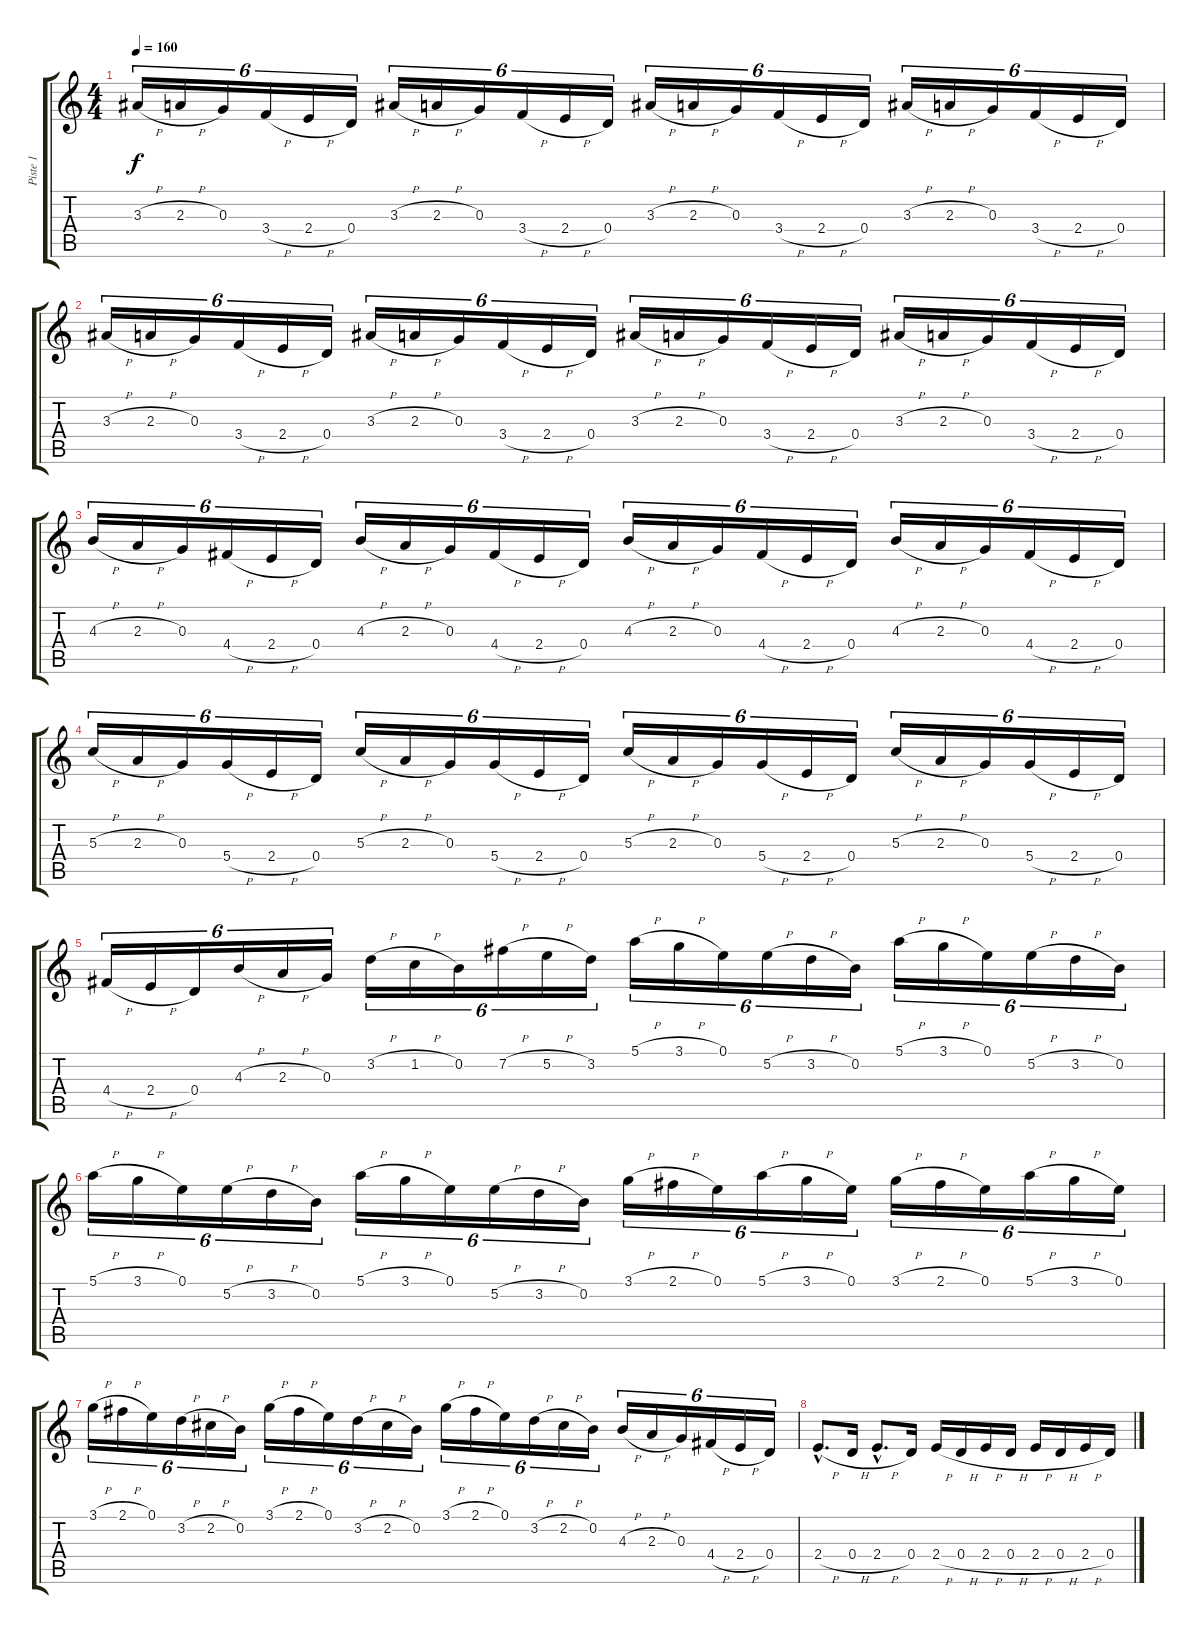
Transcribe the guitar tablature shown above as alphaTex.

\track ("Piste 1" "Piste 1") {instrument distortionguitar}
\staff {score tabs}
\tuning (E4 B3 G3 D3 A2 E2) {hide}
\ts (4 4)
\tempo 160
\clef g2
\ks c
3.3{h}.16{tu (6 4) dy f} 2.3{h}.16{tu (6 4)} 0.3.16{tu (6 4)} 3.4{h}.16{tu (6 4)} 2.4{h}.16{tu (6 4)} 0.4.16{tu (6 4)} 3.3{h}.16{tu (6 4)} 2.3{h}.16{tu (6 4)} 0.3.16{tu (6 4)} 3.4{h}.16{tu (6 4)} 2.4{h}.16{tu (6 4)} 0.4.16{tu (6 4)} 3.3{h}.16{tu (6 4)} 2.3{h}.16{tu (6 4)} 0.3.16{tu (6 4)} 3.4{h}.16{tu (6 4)} 2.4{h}.16{tu (6 4)} 0.4.16{tu (6 4)} 3.3{h}.16{tu (6 4)} 2.3{h}.16{tu (6 4)} 0.3.16{tu (6 4)} 3.4{h}.16{tu (6 4)} 2.4{h}.16{tu (6 4)} 0.4.16{tu (6 4)} |
3.3{h}.16{tu (6 4)} 2.3{h}.16{tu (6 4)} 0.3.16{tu (6 4)} 3.4{h}.16{tu (6 4)} 2.4{h}.16{tu (6 4)} 0.4.16{tu (6 4)} 3.3{h}.16{tu (6 4)} 2.3{h}.16{tu (6 4)} 0.3.16{tu (6 4)} 3.4{h}.16{tu (6 4)} 2.4{h}.16{tu (6 4)} 0.4.16{tu (6 4)} 3.3{h}.16{tu (6 4)} 2.3{h}.16{tu (6 4)} 0.3.16{tu (6 4)} 3.4{h}.16{tu (6 4)} 2.4{h}.16{tu (6 4)} 0.4.16{tu (6 4)} 3.3{h}.16{tu (6 4)} 2.3{h}.16{tu (6 4)} 0.3.16{tu (6 4)} 3.4{h}.16{tu (6 4)} 2.4{h}.16{tu (6 4)} 0.4.16{tu (6 4)} |
4.3{h}.16{tu (6 4)} 2.3{h}.16{tu (6 4)} 0.3.16{tu (6 4)} 4.4{h}.16{tu (6 4)} 2.4{h}.16{tu (6 4)} 0.4.16{tu (6 4)} 4.3{h}.16{tu (6 4)} 2.3{h}.16{tu (6 4)} 0.3.16{tu (6 4)} 4.4{h}.16{tu (6 4)} 2.4{h}.16{tu (6 4)} 0.4.16{tu (6 4)} 4.3{h}.16{tu (6 4)} 2.3{h}.16{tu (6 4)} 0.3.16{tu (6 4)} 4.4{h}.16{tu (6 4)} 2.4{h}.16{tu (6 4)} 0.4.16{tu (6 4)} 4.3{h}.16{tu (6 4)} 2.3{h}.16{tu (6 4)} 0.3.16{tu (6 4)} 4.4{h}.16{tu (6 4)} 2.4{h}.16{tu (6 4)} 0.4.16{tu (6 4)} |
5.3{h}.16{tu (6 4)} 2.3{h}.16{tu (6 4)} 0.3.16{tu (6 4)} 5.4{h}.16{tu (6 4)} 2.4{h}.16{tu (6 4)} 0.4.16{tu (6 4)} 5.3{h}.16{tu (6 4)} 2.3{h}.16{tu (6 4)} 0.3.16{tu (6 4)} 5.4{h}.16{tu (6 4)} 2.4{h}.16{tu (6 4)} 0.4.16{tu (6 4)} 5.3{h}.16{tu (6 4)} 2.3{h}.16{tu (6 4)} 0.3.16{tu (6 4)} 5.4{h}.16{tu (6 4)} 2.4{h}.16{tu (6 4)} 0.4.16{tu (6 4)} 5.3{h}.16{tu (6 4)} 2.3{h}.16{tu (6 4)} 0.3.16{tu (6 4)} 5.4{h}.16{tu (6 4)} 2.4{h}.16{tu (6 4)} 0.4.16{tu (6 4)} |
4.4{h}.16{tu (6 4)} 2.4{h}.16{tu (6 4)} 0.4.16{tu (6 4)} 4.3{h}.16{tu (6 4)} 2.3{h}.16{tu (6 4)} 0.3.16{tu (6 4)} 3.2{h}.16{tu (6 4)} 1.2{h}.16{tu (6 4)} 0.2.16{tu (6 4)} 7.2{h}.16{tu (6 4)} 5.2{h}.16{tu (6 4)} 3.2.16{tu (6 4)} 5.1{h}.16{tu (6 4)} 3.1{h}.16{tu (6 4)} 0.1.16{tu (6 4)} 5.2{h}.16{tu (6 4)} 3.2{h}.16{tu (6 4)} 0.2.16{tu (6 4)} 5.1{h}.16{tu (6 4)} 3.1{h}.16{tu (6 4)} 0.1.16{tu (6 4)} 5.2{h}.16{tu (6 4)} 3.2{h}.16{tu (6 4)} 0.2.16{tu (6 4)} |
5.1{h}.16{tu (6 4)} 3.1{h}.16{tu (6 4)} 0.1.16{tu (6 4)} 5.2{h}.16{tu (6 4)} 3.2{h}.16{tu (6 4)} 0.2.16{tu (6 4)} 5.1{h}.16{tu (6 4)} 3.1{h}.16{tu (6 4)} 0.1.16{tu (6 4)} 5.2{h}.16{tu (6 4)} 3.2{h}.16{tu (6 4)} 0.2.16{tu (6 4)} 3.1{h}.16{tu (6 4)} 2.1{h}.16{tu (6 4)} 0.1.16{tu (6 4)} 5.1{h}.16{tu (6 4)} 3.1{h}.16{tu (6 4)} 0.1.16{tu (6 4)} 3.1{h}.16{tu (6 4)} 2.1{h}.16{tu (6 4)} 0.1.16{tu (6 4)} 5.1{h}.16{tu (6 4)} 3.1{h}.16{tu (6 4)} 0.1.16{tu (6 4)} |
3.1{h}.16{tu (6 4)} 2.1{h}.16{tu (6 4)} 0.1.16{tu (6 4)} 3.2{h}.16{tu (6 4)} 2.2{h}.16{tu (6 4)} 0.2.16{tu (6 4)} 3.1{h}.16{tu (6 4)} 2.1{h}.16{tu (6 4)} 0.1.16{tu (6 4)} 3.2{h}.16{tu (6 4)} 2.2{h}.16{tu (6 4)} 0.2.16{tu (6 4)} 3.1{h}.16{tu (6 4)} 2.1{h}.16{tu (6 4)} 0.1.16{tu (6 4)} 3.2{h}.16{tu (6 4)} 2.2{h}.16{tu (6 4)} 0.2.16{tu (6 4)} 4.3{h}.16{tu (6 4)} 2.3{h}.16{tu (6 4)} 0.3.16{tu (6 4)} 4.4{h}.16{tu (6 4)} 2.4{h}.16{tu (6 4)} 0.4.16{tu (6 4)} |
2.4{h hac}.8{d} 0.4{h}.16 2.4{h hac}.8{d} 0.4.16 2.4{h}.16 0.4{h}.16 2.4{h}.16 0.4{h}.16 2.4{h}.16 0.4{h}.16 2.4{h}.16 0.4.16
